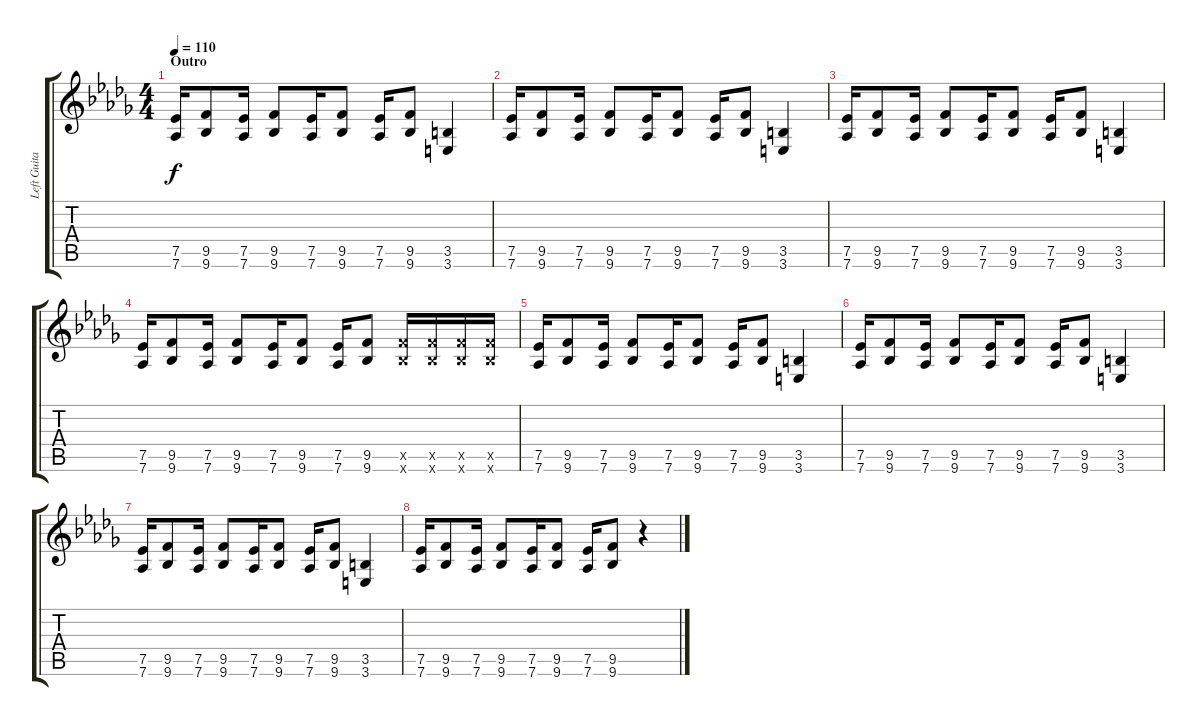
\track ("Left Guitar" "Left Guita") {instrument distortionguitar}
\staff {score tabs}
\tuning (Eb4 Bb3 Gb3 Db3 Ab2 Db2) {hide}
\ts (4 4)
\section ("" "Outro")
\tempo 110
\clef g2
\ks db
(7.5 7.6).16{dy f} (9.5 9.6).8 (7.5 7.6).16 (9.5 9.6).8 (7.5 7.6).16 (9.5 9.6).8 (7.5 7.6).16 (9.5 9.6).8 (3.5 3.6).4 |
(7.5 7.6).16 (9.5 9.6).8 (7.5 7.6).16 (9.5 9.6).8 (7.5 7.6).16 (9.5 9.6).8 (7.5 7.6).16 (9.5 9.6).8 (3.5 3.6).4 |
(7.5 7.6).16 (9.5 9.6).8 (7.5 7.6).16 (9.5 9.6).8 (7.5 7.6).16 (9.5 9.6).8 (7.5 7.6).16 (9.5 9.6).8 (3.5 3.6).4 |
(7.5 7.6).16 (9.5 9.6).8 (7.5 7.6).16 (9.5 9.6).8 (7.5 7.6).16 (9.5 9.6).8 (7.5 7.6).16 (9.5 9.6).8 (9.5{x} 9.6{x}).16 (9.5{x} 9.6{x}).16 (9.5{x} 9.6{x}).16 (9.5{x} 9.6{x}).16 |
(7.5 7.6).16 (9.5 9.6).8 (7.5 7.6).16 (9.5 9.6).8 (7.5 7.6).16 (9.5 9.6).8 (7.5 7.6).16 (9.5 9.6).8 (3.5 3.6).4 |
(7.5 7.6).16 (9.5 9.6).8 (7.5 7.6).16 (9.5 9.6).8 (7.5 7.6).16 (9.5 9.6).8 (7.5 7.6).16 (9.5 9.6).8 (3.5 3.6).4 |
(7.5 7.6).16 (9.5 9.6).8 (7.5 7.6).16 (9.5 9.6).8 (7.5 7.6).16 (9.5 9.6).8 (7.5 7.6).16 (9.5 9.6).8 (3.5 3.6).4 |
(7.5 7.6).16 (9.5 9.6).8 (7.5 7.6).16 (9.5 9.6).8 (7.5 7.6).16 (9.5 9.6).8 (7.5 7.6).16 (9.5 9.6).8 r.4
